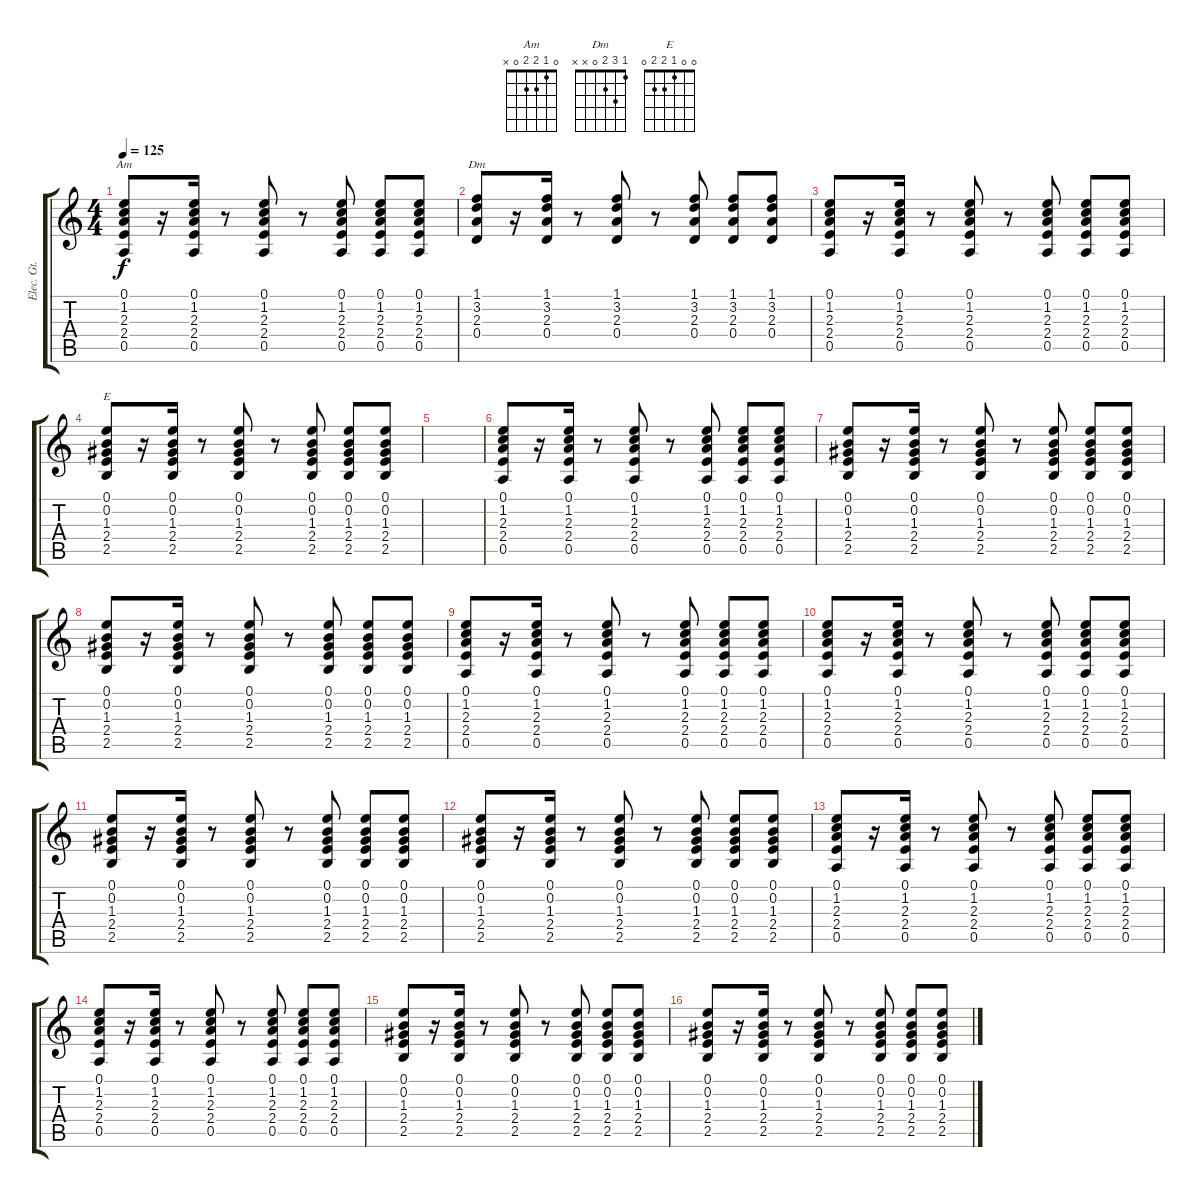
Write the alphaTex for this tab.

\track ("Elec. Gt." "Elec. Gt.") {instrument electricguitarclean}
\staff {score tabs}
\tuning (E4 B3 G3 D3 A2 E2) {hide}
\chord ("Am" 0 1 2 2 0 x)
\chord ("Dm" 1 3 2 0 x x)
\chord ("E" 0 0 1 2 2 0)
\ts (4 4)
\tempo 125
\clef g2
\ks c
(0.1 1.2 2.3 2.4 0.5).8{ch "Am" dy f} r.16 (0.1 1.2 2.3 2.4 0.5).16 r.8 (0.1 1.2 2.3 2.4 0.5).8 r.8 (0.1 1.2 2.3 2.4 0.5).8 (0.1 1.2 2.3 2.4 0.5).8 (0.1 1.2 2.3 2.4 0.5).8 |
(1.1 3.2 2.3 0.4).8{ch "Dm"} r.16 (1.1 3.2 2.3 0.4).16 r.8 (1.1 3.2 2.3 0.4).8 r.8 (1.1 3.2 2.3 0.4).8 (1.1 3.2 2.3 0.4).8 (1.1 3.2 2.3 0.4).8 |
(0.1 1.2 2.3 2.4 0.5).8 r.16 (0.1 1.2 2.3 2.4 0.5).16 r.8 (0.1 1.2 2.3 2.4 0.5).8 r.8 (0.1 1.2 2.3 2.4 0.5).8 (0.1 1.2 2.3 2.4 0.5).8 (0.1 1.2 2.3 2.4 0.5).8 |
(0.1 0.2 1.3 2.4 2.5).8{ch "E"} r.16 (0.1 0.2 1.3 2.4 2.5).16 r.8 (0.1 0.2 1.3 2.4 2.5).8 r.8 (0.1 0.2 1.3 2.4 2.5).8 (0.1 0.2 1.3 2.4 2.5).8 (0.1 0.2 1.3 2.4 2.5).8 |
|
(0.1 1.2 2.3 2.4 0.5).8 r.16 (0.1 1.2 2.3 2.4 0.5).16 r.8 (0.1 1.2 2.3 2.4 0.5).8 r.8 (0.1 1.2 2.3 2.4 0.5).8 (0.1 1.2 2.3 2.4 0.5).8 (0.1 1.2 2.3 2.4 0.5).8 |
(0.1 0.2 1.3 2.4 2.5).8 r.16 (0.1 0.2 1.3 2.4 2.5).16 r.8 (0.1 0.2 1.3 2.4 2.5).8 r.8 (0.1 0.2 1.3 2.4 2.5).8 (0.1 0.2 1.3 2.4 2.5).8 (0.1 0.2 1.3 2.4 2.5).8 |
(0.1 0.2 1.3 2.4 2.5).8 r.16 (0.1 0.2 1.3 2.4 2.5).16 r.8 (0.1 0.2 1.3 2.4 2.5).8 r.8 (0.1 0.2 1.3 2.4 2.5).8 (0.1 0.2 1.3 2.4 2.5).8 (0.1 0.2 1.3 2.4 2.5).8 |
(0.1 1.2 2.3 2.4 0.5).8 r.16 (0.1 1.2 2.3 2.4 0.5).16 r.8 (0.1 1.2 2.3 2.4 0.5).8 r.8 (0.1 1.2 2.3 2.4 0.5).8 (0.1 1.2 2.3 2.4 0.5).8 (0.1 1.2 2.3 2.4 0.5).8 |
(0.1 1.2 2.3 2.4 0.5).8 r.16 (0.1 1.2 2.3 2.4 0.5).16 r.8 (0.1 1.2 2.3 2.4 0.5).8 r.8 (0.1 1.2 2.3 2.4 0.5).8 (0.1 1.2 2.3 2.4 0.5).8 (0.1 1.2 2.3 2.4 0.5).8 |
(0.1 0.2 1.3 2.4 2.5).8 r.16 (0.1 0.2 1.3 2.4 2.5).16 r.8 (0.1 0.2 1.3 2.4 2.5).8 r.8 (0.1 0.2 1.3 2.4 2.5).8 (0.1 0.2 1.3 2.4 2.5).8 (0.1 0.2 1.3 2.4 2.5).8 |
(0.1 0.2 1.3 2.4 2.5).8 r.16 (0.1 0.2 1.3 2.4 2.5).16 r.8 (0.1 0.2 1.3 2.4 2.5).8 r.8 (0.1 0.2 1.3 2.4 2.5).8 (0.1 0.2 1.3 2.4 2.5).8 (0.1 0.2 1.3 2.4 2.5).8 |
(0.1 1.2 2.3 2.4 0.5).8 r.16 (0.1 1.2 2.3 2.4 0.5).16 r.8 (0.1 1.2 2.3 2.4 0.5).8 r.8 (0.1 1.2 2.3 2.4 0.5).8 (0.1 1.2 2.3 2.4 0.5).8 (0.1 1.2 2.3 2.4 0.5).8 |
(0.1 1.2 2.3 2.4 0.5).8 r.16 (0.1 1.2 2.3 2.4 0.5).16 r.8 (0.1 1.2 2.3 2.4 0.5).8 r.8 (0.1 1.2 2.3 2.4 0.5).8 (0.1 1.2 2.3 2.4 0.5).8 (0.1 1.2 2.3 2.4 0.5).8 |
(0.1 0.2 1.3 2.4 2.5).8 r.16 (0.1 0.2 1.3 2.4 2.5).16 r.8 (0.1 0.2 1.3 2.4 2.5).8 r.8 (0.1 0.2 1.3 2.4 2.5).8 (0.1 0.2 1.3 2.4 2.5).8 (0.1 0.2 1.3 2.4 2.5).8 |
(0.1 0.2 1.3 2.4 2.5).8 r.16 (0.1 0.2 1.3 2.4 2.5).16 r.8 (0.1 0.2 1.3 2.4 2.5).8 r.8 (0.1 0.2 1.3 2.4 2.5).8 (0.1 0.2 1.3 2.4 2.5).8 (0.1 0.2 1.3 2.4 2.5).8
